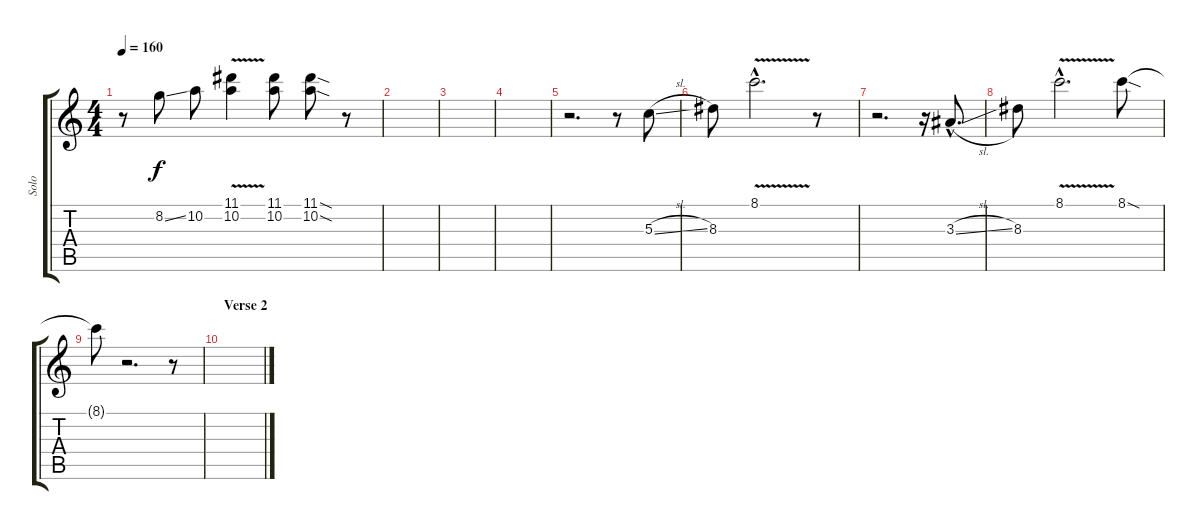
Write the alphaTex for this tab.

\track ("Solo" "Solo") {instrument distortionguitar}
\staff {score tabs}
\tuning (E4 B3 G3 D3 A2 E2) {hide}
\ts (4 4)
\tempo 160
\clef g2
\ks c
r.8{dy f} 8.2{ss}.8 10.2.8 (11.1{v} 10.2{v}).4 (11.1 10.2).8 (11.1{sod} 10.2{sod}).8 r.8 |
|
|
|
r.2{d} r.8 5.3{sl}.8 |
8.3.8 8.1{v hac}.2{d} r.8 |
r.2{d} r.16 3.3{sl hac}.8{d} |
8.3.8 8.1{v hac}.2{d} 8.1{sod}.8 |
8.1{t}.8 r.2{d} r.8 |
\section ("" "Verse 2")
